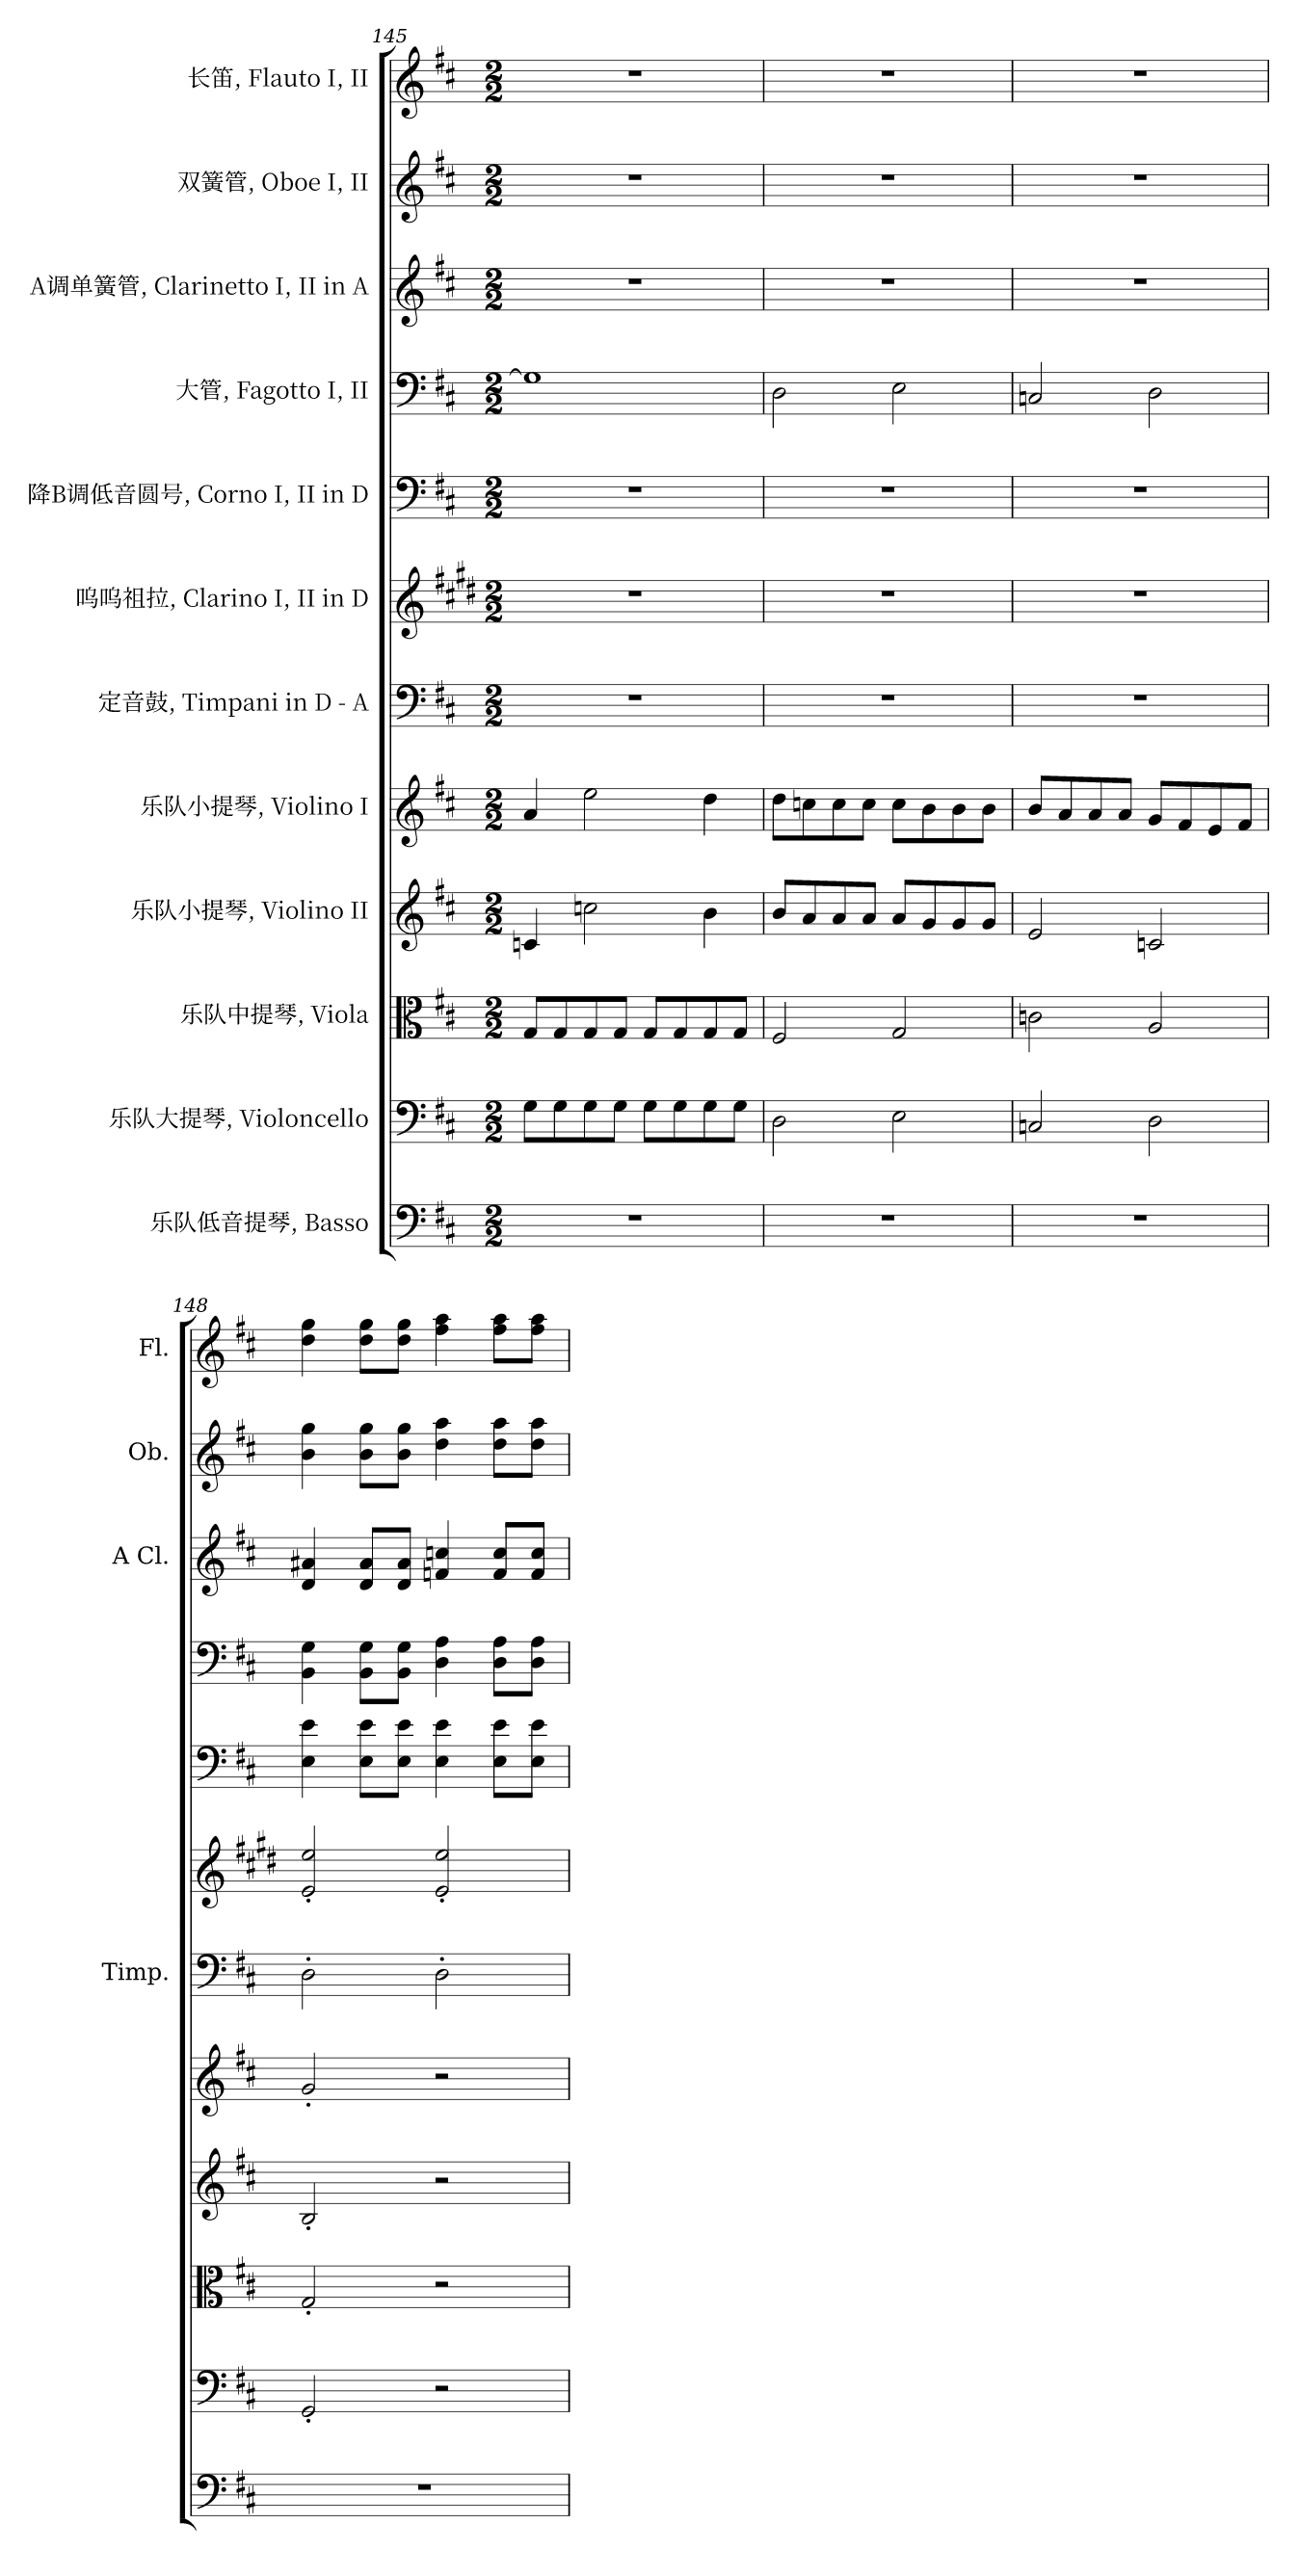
**kern	**kern	**kern	**kern	**kern	**kern	**kern	**kern	**kern	**kern	**kern	**kern
*part12	*part11	*part10	*part9	*part8	*part7	*part6	*part5	*part4	*part3	*part2	*part1
*staff12	*staff11	*staff10	*staff9	*staff8	*staff7	*staff6	*staff5	*staff4	*staff3	*staff2	*staff1
*I"乐队低音提琴, Basso	*I"乐队大提琴, Violoncello	*I"乐队中提琴, Viola	*I"乐队小提琴, Violino II	*I"乐队小提琴, Violino I	*I"定音鼓, Timpani in D - A	*I"呜呜祖拉, Clarino I, II in D	*I"降B调低音圆号, Corno I, II in D	*I"大管, Fagotto I, II	*I"A调单簧管, Clarinetto I, II in A	*I"双簧管, Oboe I, II	*I"长笛, Flauto I, II
*	*	*	*	*	*I'Timp.	*	*	*	*I'A Cl.	*I'Ob.	*I'Fl.
*clefF4	*clefF4	*clefC3	*clefG2	*clefG2	*clefF4	*clefG2	*clefF4	*clefF4	*clefG2	*clefG2	*clefG2
*ITrd7c12	*	*	*	*	*	*ITrd1c2	*ITrd1c2	*	*ITrd2c3	*	*
*k[f#c#]	*k[f#c#]	*k[f#c#]	*k[f#c#]	*k[f#c#]	*k[f#c#]	*k[f#c#]	*k[]	*k[f#c#]	*k[f#c#g#d#a#]	*k[f#c#]	*k[f#c#]
*M2/2	*M2/2	*M2/2	*M2/2	*M2/2	*M2/2	*M2/2	*M2/2	*M2/2	*M2/2	*M2/2	*M2/2
=145	=145	=145	=145	=145	=145	=145	=145	=145	=145	=145	=145
1r	8G\L	8G/L	4cn/	4a/	1r	1r	1r	1G]	1r	1r	1r
.	8G\	8G/	.	.	.	.	.	.	.	.	.
.	8G\	8G/	2ccn\	2ee\	.	.	.	.	.	.	.
.	8G\J	8G/J	.	.	.	.	.	.	.	.	.
.	8G\L	8G/L	.	.	.	.	.	.	.	.	.
.	8G\	8G/	.	.	.	.	.	.	.	.	.
.	8G\	8G/	4b\	4dd\	.	.	.	.	.	.	.
.	8G\J	8G/J	.	.	.	.	.	.	.	.	.
=146	=146	=146	=146	=146	=146	=146	=146	=146	=146	=146	=146
1r	2D\	2F#/	8b/L	8dd\L	1r	1r	1r	2D\	1r	1r	1r
.	.	.	8a/	8ccn\	.	.	.	.	.	.	.
.	.	.	8a/	8cc\	.	.	.	.	.	.	.
.	.	.	8a/J	8cc\J	.	.	.	.	.	.	.
.	2E\	2G/	8a/L	8cc\L	.	.	.	2E\	.	.	.
.	.	.	8g/	8b\	.	.	.	.	.	.	.
.	.	.	8g/	8b\	.	.	.	.	.	.	.
.	.	.	8g/J	8b\J	.	.	.	.	.	.	.
=147	=147	=147	=147	=147	=147	=147	=147	=147	=147	=147	=147
1r	2Cn/	2cn\	2e/	8b/L	1r	1r	1r	2Cn/	1r	1r	1r
.	.	.	.	8a/	.	.	.	.	.	.	.
.	.	.	.	8a/	.	.	.	.	.	.	.
.	.	.	.	8a/J	.	.	.	.	.	.	.
.	2D\	2A/	2cn/	8g/L	.	.	.	2D\	.	.	.
.	.	.	.	8f#/	.	.	.	.	.	.	.
.	.	.	.	8e/	.	.	.	.	.	.	.
.	.	.	.	8f#/J	.	.	.	.	.	.	.
!!LO:PB:g=z
=148	=148	=148	=148	=148	=148	=148	=148	=148	=148	=148	=148
1r	2GG'/	2G'/	2B'/	2g'/	2D'\	2d/' 2dd/'	4D\ 4d\	4BB\ 4G\	4B/ 4f##X/	4b\ 4gg\	4dd\ 4gg\
.	.	.	.	.	.	.	8D\ 8d\L	8BB\ 8G\L	8B/ 8f##/L	8b\ 8gg\L	8dd\ 8gg\L
.	.	.	.	.	.	.	8D\ 8d\J	8BB\ 8G\J	8B/ 8f##/J	8b\ 8gg\J	8dd\ 8gg\J
.	2r	2r	2r	2r	2D'\	2d/' 2dd/'	4D\ 4d\	4D\ 4A\	4dn/ 4an/	4dd\ 4aa\	4ff#\ 4aa\
.	.	.	.	.	.	.	8D\ 8d\L	8D\ 8A\L	8d/ 8a/L	8dd\ 8aa\L	8ff#\ 8aa\L
.	.	.	.	.	.	.	8D\ 8d\J	8D\ 8A\J	8d/ 8a/J	8dd\ 8aa\J	8ff#\ 8aa\J
=	=	=	=	=	=	=	=	=	=	=	=
*-	*-	*-	*-	*-	*-	*-	*-	*-	*-	*-	*-
